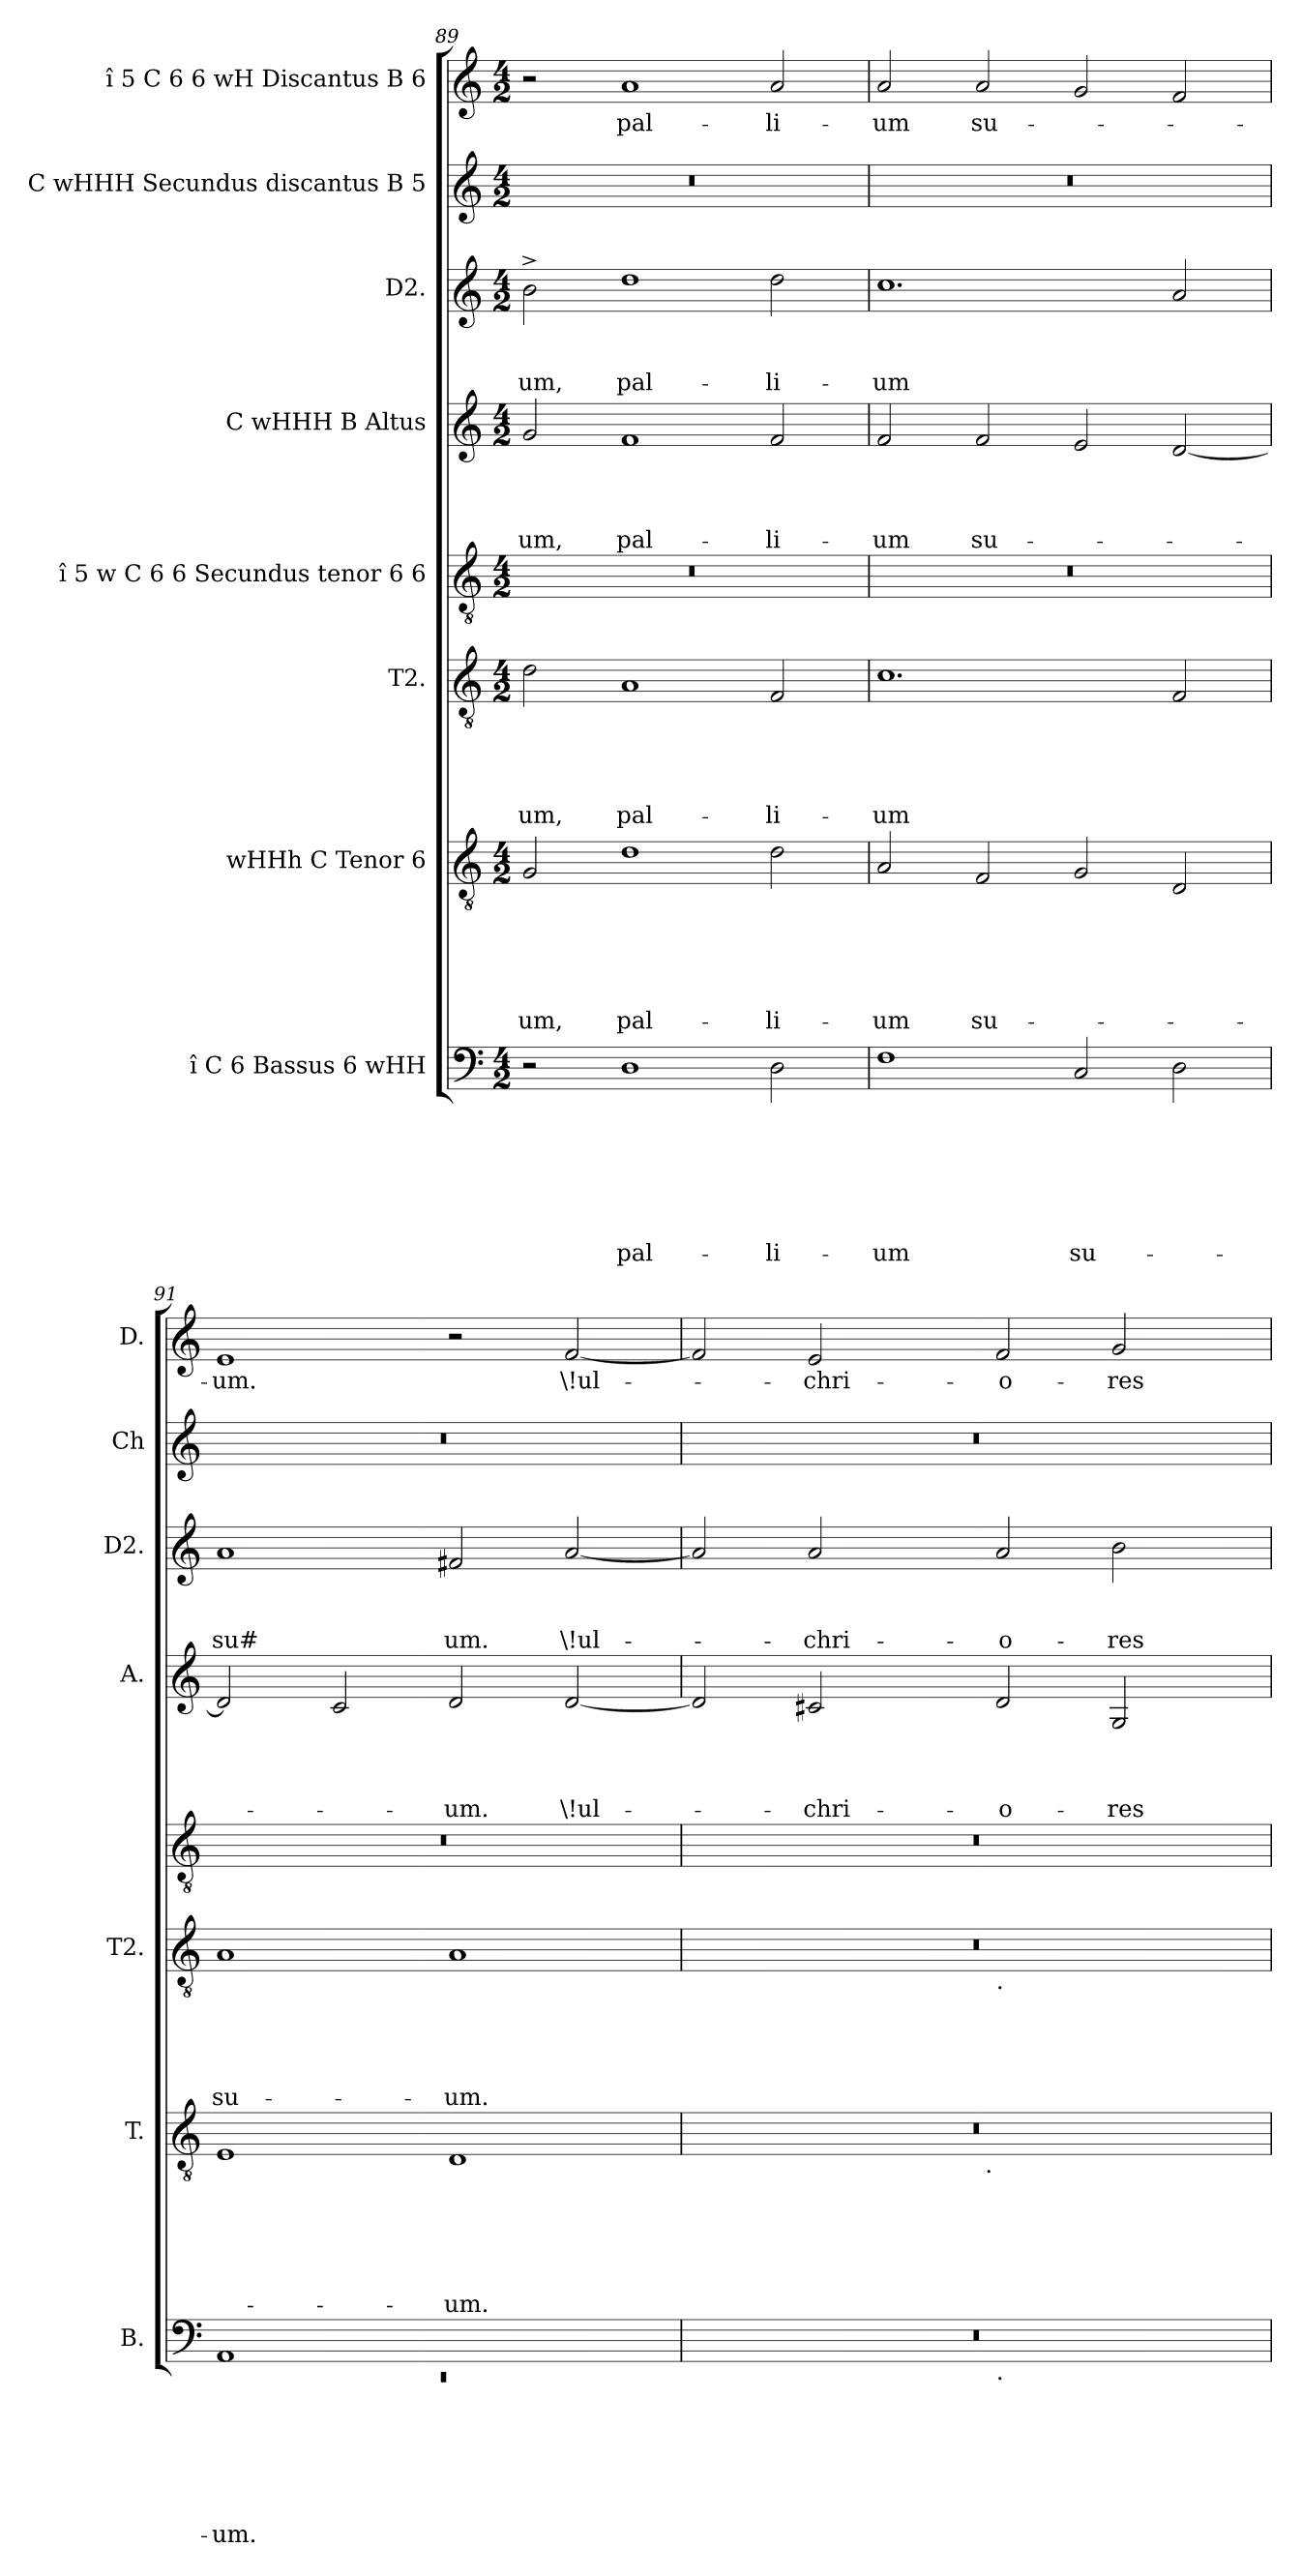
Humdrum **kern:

**kern	**text	**text	**text	**text	**text	**text	**text	**kern	**text	**text	**text	**text	**text	**text	**kern	**text	**text	**text	**text	**text	**kern	**kern	**text	**text	**text	**text	**kern	**text	**text	**text	**kern	**kern	**text
*part8	*part8	*part8	*part8	*part8	*part8	*part8	*part8	*part7	*part7	*part7	*part7	*part7	*part7	*part7	*part6	*part6	*part6	*part6	*part6	*part6	*part5	*part4	*part4	*part4	*part4	*part4	*part3	*part3	*part3	*part3	*part2	*part1	*part1
*staff8	*staff8	*staff8	*staff8	*staff8	*staff8	*staff8	*staff8	*staff7	*staff7	*staff7	*staff7	*staff7	*staff7	*staff7	*staff6	*staff6	*staff6	*staff6	*staff6	*staff6	*staff5	*staff4	*staff4	*staff4	*staff4	*staff4	*staff3	*staff3	*staff3	*staff3	*staff2	*staff1	*staff1
*I"î C 6 Bassus 6 wHH	*	*	*	*	*	*	*	*I"wHHh C Tenor 6	*	*	*	*	*	*	*I"T2.	*	*	*	*	*	*I"î 5 w C 6 6 Secundus tenor 6 6	*I"C wHHH B Altus	*	*	*	*	*I"D2.	*	*	*	*I"C wHHH Secundus discantus B 5	*I"î 5 C 6 6 wH Discantus B 6	*
*I'B.	*	*	*	*	*	*	*	*I'T.	*	*	*	*	*	*	*I'T2.	*	*	*	*	*	*	*I'A.	*	*	*	*	*I'D2.	*	*	*	*I'Ch	*I'D.	*
!!LO:LB:g=z
*clefF4	*	*	*	*	*	*	*	*clefGv2	*	*	*	*	*	*	*clefGv2	*	*	*	*	*	*clefGv2	*clefG2	*	*	*	*	*clefG2	*	*	*	*clefG2	*clefG2	*
*k[]	*	*	*	*	*	*	*	*k[]	*	*	*	*	*	*	*k[]	*	*	*	*	*	*k[]	*k[]	*	*	*	*	*k[]	*	*	*	*k[]	*k[]	*
*C:	*	*	*	*	*	*	*	*C:	*	*	*	*	*	*	*C:	*	*	*	*	*	*C:	*C:	*	*	*	*	*C:	*	*	*	*C:	*C:	*
*M4/2	*	*	*	*	*	*	*	*M4/2	*	*	*	*	*	*	*M4/2	*	*	*	*	*	*M4/2	*M4/2	*	*	*	*	*M4/2	*	*	*	*M4/2	*M4/2	*
=89	=89	=89	=89	=89	=89	=89	=89	=89	=89	=89	=89	=89	=89	=89	=89	=89	=89	=89	=89	=89	=89	=89	=89	=89	=89	=89	=89	=89	=89	=89	=89	=89	=89
!	!	!	!	!	!	!	!	!	!	!	!	!	!	!LO:LY:b	!	!	!	!	!	!LO:LY:b	!	!	!	!	!	!LO:LY:b	!	!	!	!LO:LY:b	!	!	!
2r	.	.	.	.	.	.	.	2G/	.	.	.	.	.	-um,	2d\	.	.	.	.	-um,	0r	2g/	.	.	.	-um,	2b^>\	.	.	-um,	0r	2r	.
!	!	!	!	!	!	!	!LO:LY:b	!	!	!	!	!	!	!LO:LY:b	!	!	!	!	!	!LO:LY:b	!	!	!	!	!	!LO:LY:b	!	!	!	!LO:LY:b	!	!	!LO:LY:b
1D	.	.	.	.	.	.	pal-	1d	.	.	.	.	.	pal-	1A	.	.	.	.	pal-	.	1f	.	.	.	pal-	1dd	.	.	pal-	.	1a	pal-
!	!	!	!	!	!	!	!LO:LY:b	!	!	!	!	!	!	!LO:LY:b	!	!	!	!	!	!LO:LY:b	!	!	!	!	!	!LO:LY:b	!	!	!	!LO:LY:b	!	!	!LO:LY:b
2D\	.	.	.	.	.	.	-li-	2d\	.	.	.	.	.	-li-	2F/	.	.	.	.	-li-	.	2f/	.	.	.	-li-	2dd\	.	.	-li-	.	2a/	-li-
=90	=90	=90	=90	=90	=90	=90	=90	=90	=90	=90	=90	=90	=90	=90	=90	=90	=90	=90	=90	=90	=90	=90	=90	=90	=90	=90	=90	=90	=90	=90	=90	=90	=90
!	!	!	!	!	!	!	!LO:LY:b	!	!	!	!	!	!	!LO:LY:b	!	!	!	!	!	!LO:LY:b	!	!	!	!	!	!LO:LY:b	!	!	!	!LO:LY:b	!	!	!LO:LY:b
1F	.	.	.	.	.	.	-um	2A/	.	.	.	.	.	-um	1.c	.	.	.	.	-um	0r	2f/	.	.	.	-um	1.cc	.	.	-um	0r	2a/	-um
!	!	!	!	!	!	!	!	!	!	!	!	!	!	!LO:LY:b	!	!	!	!	!	!	!	!	!	!	!	!LO:LY:b	!	!	!	!	!	!	!LO:LY:b
.	.	.	.	.	.	.	.	2F/	.	.	.	.	.	su-	.	.	.	.	.	.	.	2f/	.	.	.	su-	.	.	.	.	.	2a/	su-
!	!	!	!	!	!	!	!LO:LY:b	!	!	!	!	!	!	!	!	!	!	!	!	!	!	!	!	!	!	!	!	!	!	!	!	!	!
2C/	.	.	.	.	.	.	su-	2G/	.	.	.	.	.	.	.	.	.	.	.	.	.	2e/	.	.	.	.	.	.	.	.	.	2g/	.
2D\	.	.	.	.	.	.	.	2D/	.	.	.	.	.	.	2F/	.	.	.	.	.	.	[<2d/	.	.	.	.	2a/	.	.	.	.	2f/	.
=91	=91	=91	=91	=91	=91	=91	=91	=91	=91	=91	=91	=91	=91	=91	=91	=91	=91	=91	=91	=91	=91	=91	=91	=91	=91	=91	=91	=91	=91	=91	=91	=91	=91
*^	*	*	*	*	*	*	*	*	*	*	*	*	*	*	*	*	*	*	*	*	*	*	*	*	*	*	*	*	*	*	*	*	*
!	!LO:N:vis=1	!	!	!	!	!	!	!LO:LY:b	!	!	!	!	!	!	!	!	!	!	!	!	!LO:LY:b	!	!	!	!	!	!	!	!	!	!LO:LY:b	!	!	!LO:LY:b
1AA	0rEE	.	.	.	.	.	.	-um.	1E	.	.	.	.	.	.	1A	.	.	.	.	su-	0r	2d/]	.	.	.	.	1a	.	.	su­#	0r	1e	-um.
.	.	.	.	.	.	.	.	.	.	.	.	.	.	.	.	.	.	.	.	.	.	.	2c/	.	.	.	.	.	.	.	.	.	.	.
!	!	!	!	!	!	!	!	!	!	!	!	!	!	!	!LO:LY:b	!	!	!	!	!	!LO:LY:b	!	!	!	!	!	!LO:LY:b	!	!	!	!LO:LY:b	!	!	!
1ryy	.	.	.	.	.	.	.	.	1D	.	.	.	.	.	-um.	1A	.	.	.	.	-um.	.	2d/	.	.	.	-um.	2f#X/	.	.	um.	.	2r	.
!	!	!	!	!	!	!	!	!	!	!	!	!	!	!	!	!	!	!	!	!	!	!	!	!	!	!	!LO:LY:b	!	!	!	!LO:LY:b	!	!	!LO:LY:b
.	.	.	.	.	.	.	.	.	.	.	.	.	.	.	.	.	.	.	.	.	.	.	[<2d/	.	.	.	\!ul-	[<2a/	.	.	\!ul-	.	[<2f/	\!ul-
=92	=92	=92	=92	=92	=92	=92	=92	=92	=92	=92	=92	=92	=92	=92	=92	=92	=92	=92	=92	=92	=92	=92	=92	=92	=92	=92	=92	=92	=92	=92	=92	=92	=92	=92
*	*	*	*	*	*	*	*	*	*^	*	*	*	*	*	*	*^	*	*	*	*	*	*	*	*	*	*	*	*	*	*	*	*	*	*
0r	1ryy	.	.	.	.	.	.	.	0r	3%2ryy	.	.	.	.	.	.	0r	1ryy	.	.	.	.	.	0r	2d/]	.	.	.	.	2a/]	.	.	.	0r	2f/]	.
!	!	!	!	!	!	!	!	!	!	!	!	!	!	!	!	!	!	!	!	!	!	!	!	!	!	!	!	!	!LO:LY:b	!	!	!	!LO:LY:b	!	!	!LO:LY:b
.	.	.	.	.	.	.	.	.	.	.	.	.	.	.	.	.	.	.	.	.	.	.	.	.	2c#X/	.	.	.	-chri-	2a/	.	.	-chri-	.	2e/	-chri-
.	.	.	.	.	.	.	.	.	.	6ryy	.	.	.	.	.	.	.	.	.	.	.	.	.	.	.	.	.	.	.	.	.	.	.	.	.	.
.	.	.	.	.	.	.	.	.	.	12...ryy	.	.	.	.	.	.	.	.	.	.	.	.	.	.	.	.	.	.	.	.	.	.	.	.	.	.
!	!	!	!	!	!	!	!	!	!	!LO:TX:b:t=.	!	!	!	!	!	!	!	!	!	!	!	!	!	!	!	!	!	!	!	!	!	!	!	!	!	!
.	.	.	.	.	.	.	.	.	.	3%2ryy	.	.	.	.	.	.	.	.	.	.	.	.	.	.	.	.	.	.	.	.	.	.	.	.	.	.
!	!	!	!	!	!	!	!	!	!	!	!	!	!	!	!	!	!	!LO:TX:b:t=.	!	!	!	!	!	!	!	!	!	!	!	!	!	!	!	!	!	!
!	!LO:TX:b:t=.	!	!	!	!	!	!	!	!	!	!	!	!	!	!	!	!	!	!	!	!	!	!	!	!	!	!	!	!	!	!	!	!	!	!	!
!	!	!	!	!	!	!	!	!	!	!	!	!	!	!	!	!	!	!	!	!	!	!	!	!	!	!	!	!	!LO:LY:b	!	!	!	!LO:LY:b	!	!	!LO:LY:b
.	1ryy	.	.	.	.	.	.	.	.	.	.	.	.	.	.	.	.	1ryy	.	.	.	.	.	.	2d/	.	.	.	-o-	2a/	.	.	-o-	.	2f/	-o-
!	!	!	!	!	!	!	!	!	!	!	!	!	!	!	!	!	!	!	!	!	!	!	!	!	!	!	!	!	!LO:LY:b	!	!	!	!LO:LY:b	!	!	!LO:LY:b
.	.	.	.	.	.	.	.	.	.	.	.	.	.	.	.	.	.	.	.	.	.	.	.	.	2G/	.	.	.	-res	2b\	.	.	-res	.	2g/	-res
.	.	.	.	.	.	.	.	.	.	3ryy	.	.	.	.	.	.	.	.	.	.	.	.	.	.	.	.	.	.	.	.	.	.	.	.	.	.
.	.	.	.	.	.	.	.	.	.	96ryy	.	.	.	.	.	.	.	.	.	.	.	.	.	.	.	.	.	.	.	.	.	.	.	.	.	.
*v	*v	*	*	*	*	*	*	*	*	*	*	*	*	*	*	*	*v	*v	*	*	*	*	*	*	*	*	*	*	*	*	*	*	*	*	*	*
*	*	*	*	*	*	*	*	*v	*v	*	*	*	*	*	*	*	*	*	*	*	*	*	*	*	*	*	*	*	*	*	*	*	*	*
=	=	=	=	=	=	=	=	=	=	=	=	=	=	=	=	=	=	=	=	=	=	=	=	=	=	=	=	=	=	=	=	=	=
*-	*-	*-	*-	*-	*-	*-	*-	*-	*-	*-	*-	*-	*-	*-	*-	*-	*-	*-	*-	*-	*-	*-	*-	*-	*-	*-	*-	*-	*-	*-	*-	*-	*-
